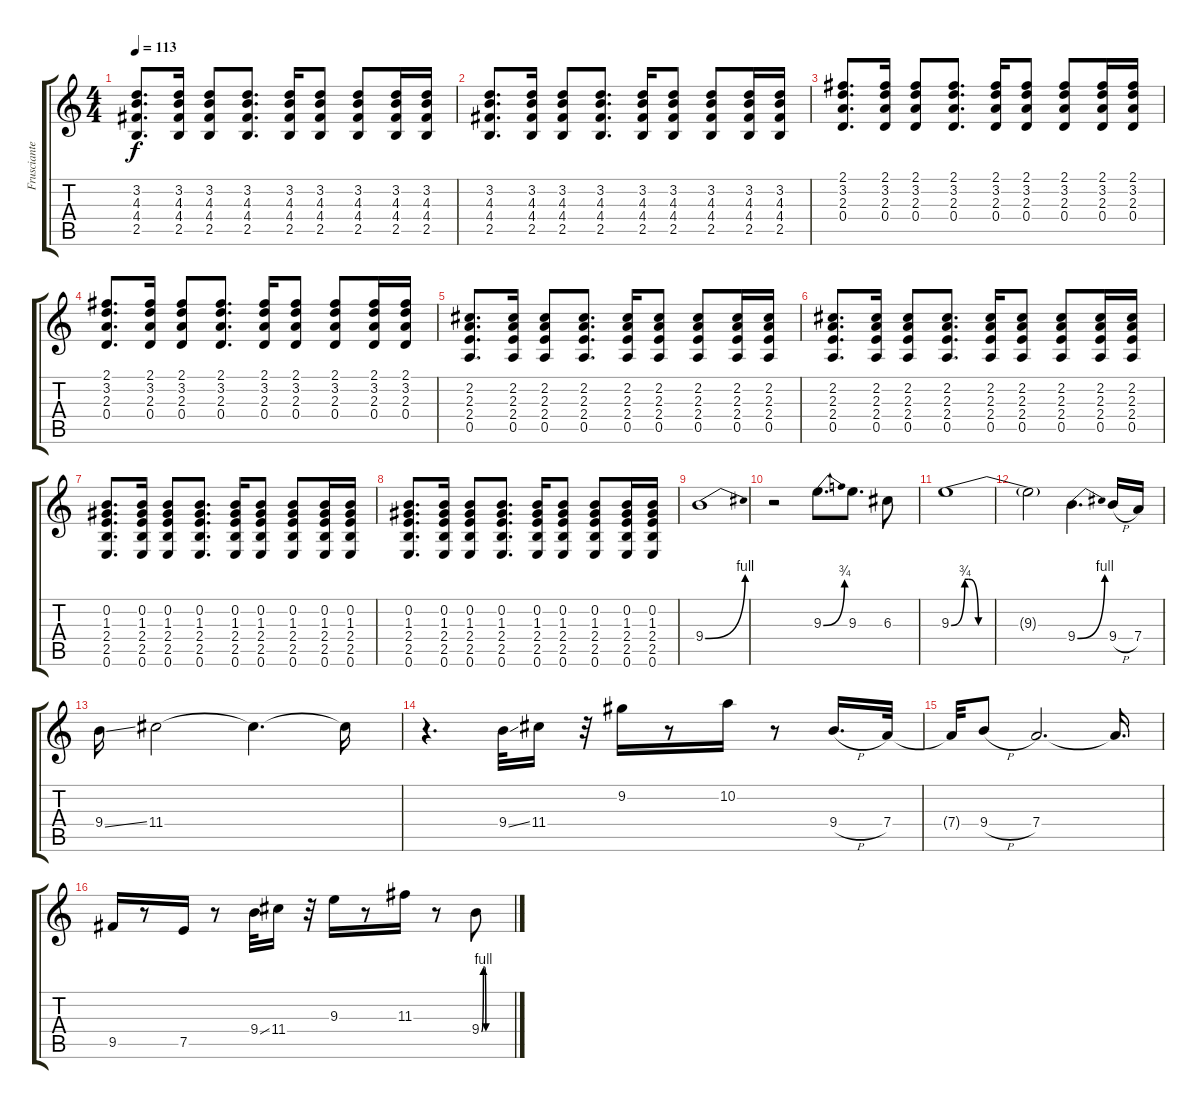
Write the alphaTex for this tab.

\track ("Frusciante 1" "Frusciante") {instrument electricguitarclean}
\staff {score tabs}
\tuning (E4 B3 G3 D3 A2 E2) {hide}
\ts (4 4)
\tempo 113
\clef g2
\ks c
(3.2 4.3 4.4 2.5).8{d dy f} (3.2 4.3 4.4 2.5).16 (3.2 4.3 4.4 2.5).8 (3.2 4.3 4.4 2.5).8{d} (3.2 4.3 4.4 2.5).16 (3.2 4.3 4.4 2.5).8 (3.2 4.3 4.4 2.5).8 (3.2 4.3 4.4 2.5).16 (3.2 4.3 4.4 2.5).16 |
(3.2 4.3 4.4 2.5).8{d} (3.2 4.3 4.4 2.5).16 (3.2 4.3 4.4 2.5).8 (3.2 4.3 4.4 2.5).8{d} (3.2 4.3 4.4 2.5).16 (3.2 4.3 4.4 2.5).8 (3.2 4.3 4.4 2.5).8 (3.2 4.3 4.4 2.5).16 (3.2 4.3 4.4 2.5).16 |
(2.1 3.2 2.3 0.4).8{d} (2.1 3.2 2.3 0.4).16 (2.1 3.2 2.3 0.4).8 (2.1 3.2 2.3 0.4).8{d} (2.1 3.2 2.3 0.4).16 (2.1 3.2 2.3 0.4).8 (2.1 3.2 2.3 0.4).8 (2.1 3.2 2.3 0.4).16 (2.1 3.2 2.3 0.4).16 |
(2.1 3.2 2.3 0.4).8{d} (2.1 3.2 2.3 0.4).16 (2.1 3.2 2.3 0.4).8 (2.1 3.2 2.3 0.4).8{d} (2.1 3.2 2.3 0.4).16 (2.1 3.2 2.3 0.4).8 (2.1 3.2 2.3 0.4).8 (2.1 3.2 2.3 0.4).16 (2.1 3.2 2.3 0.4).16 |
(2.2 2.3 2.4 0.5).8{d} (2.2 2.3 2.4 0.5).16 (2.2 2.3 2.4 0.5).8 (2.2 2.3 2.4 0.5).8{d} (2.2 2.3 2.4 0.5).16 (2.2 2.3 2.4 0.5).8 (2.2 2.3 2.4 0.5).8 (2.2 2.3 2.4 0.5).16 (2.2 2.3 2.4 0.5).16 |
(2.2 2.3 2.4 0.5).8{d} (2.2 2.3 2.4 0.5).16 (2.2 2.3 2.4 0.5).8 (2.2 2.3 2.4 0.5).8{d} (2.2 2.3 2.4 0.5).16 (2.2 2.3 2.4 0.5).8 (2.2 2.3 2.4 0.5).8 (2.2 2.3 2.4 0.5).16 (2.2 2.3 2.4 0.5).16 |
(0.2 1.3 2.4 2.5 0.6).8{d} (0.2 1.3 2.4 2.5 0.6).16 (0.2 1.3 2.4 2.5 0.6).8 (0.2 1.3 2.4 2.5 0.6).8{d} (0.2 1.3 2.4 2.5 0.6).16 (0.2 1.3 2.4 2.5 0.6).8 (0.2 1.3 2.4 2.5 0.6).8 (0.2 1.3 2.4 2.5 0.6).16 (0.2 1.3 2.4 2.5 0.6).16 |
(0.2 1.3 2.4 2.5 0.6).8{d} (0.2 1.3 2.4 2.5 0.6).16 (0.2 1.3 2.4 2.5 0.6).8 (0.2 1.3 2.4 2.5 0.6).8{d} (0.2 1.3 2.4 2.5 0.6).16 (0.2 1.3 2.4 2.5 0.6).8 (0.2 1.3 2.4 2.5 0.6).8 (0.2 1.3 2.4 2.5 0.6).16 (0.2 1.3 2.4 2.5 0.6).16 |
9.4{be (bend 0 0 60 4)}.1 |
r.2 9.3{be (bend 0 0 60 3)}.8{d} 9.3.8{d} 6.3.8 |
9.3{be (custom 0 0 7 3 9 3 14 0 17 0 30 0 60 0)}.1 |
9.3{t}.2 9.4{be (bend 0 0 60 4)}.4{d} 9.4{h}.16 7.4.16 |
9.4{ss}.16 11.4.2 11.4{t}.4{d} 11.4{t}.16 |
r.4{d} 9.4{ss}.32 11.4.16 r.32 9.2.16 r.8 10.2.16 r.8 9.4{h}.16{d} 7.4.32 |
7.4{t}.32 9.4{h}.8 7.4.2{d} 7.4{t}.16{d} |
9.5.16 r.8 7.5.16 r.8 9.4{ss}.32 11.4.16 r.32 9.3.16 r.8 11.3.16 r.8 9.4{be (custom 0 0 4 4 6 4 9 0 18 0 30 0 60 0)}.8
